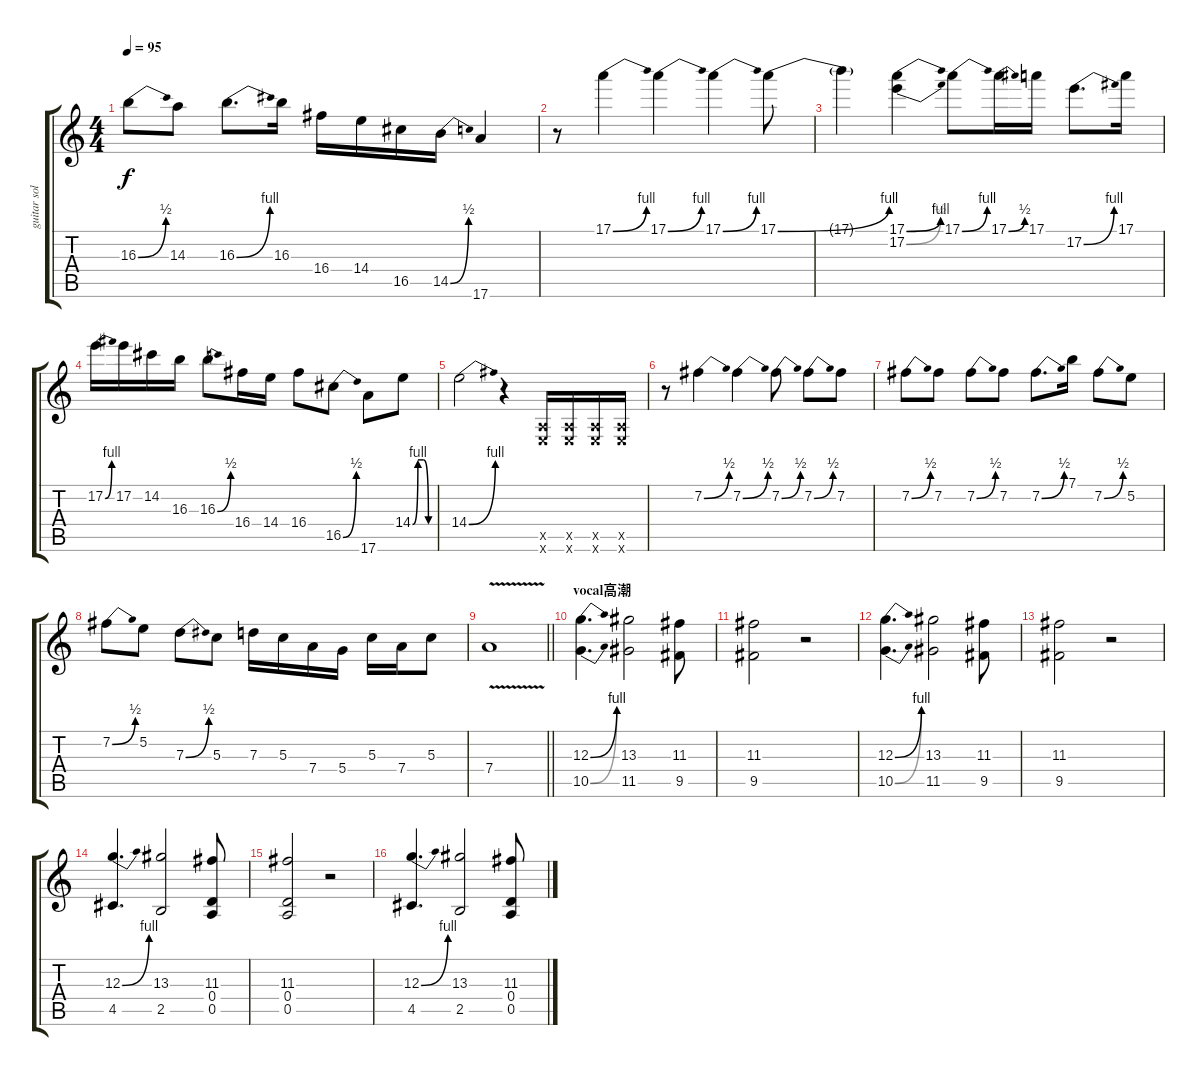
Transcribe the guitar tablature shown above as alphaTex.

\track ("guitar solo" "guitar sol") {instrument overdrivenguitar}
\staff {score tabs}
\tuning (E4 B3 G3 D3 A2 E2) {hide}
\ts (4 4)
\tempo 95
\clef g2
\ks c
16.3{be (bend 0 0 60 2)}.8{dy f} 14.3.8 16.3{be (bend 0 0 60 4)}.8{d} 16.3.16 16.4.16 14.4.16 16.5.16 14.5{be (bend 0 0 60 2)}.16 17.6.4 |
r.8 17.1{be (bend 0 0 60 4)}.4 17.1{be (bend 0 0 60 4)}.4 17.1{be (bend 0 0 60 4)}.4 17.1{be (bend 0 0 60 4)}.8 |
17.1{t}.4 (17.1{be (bend 0 0 60 4)} 17.2{be (bend 0 0 60 2)}).4 17.1{be (bend 0 0 60 4)}.8 17.1{be (bend 0 0 60 2)}.16 17.1.16 17.2{be (bend 0 0 60 4)}.8{d} 17.1.16 |
17.2{be (bend 0 0 60 4)}.16 17.2.16 14.2.16 16.3.16 16.3{be (bend 0 0 60 2)}.8 16.4.16 14.4.16 16.4.8 16.5{be (bend 0 0 60 2)}.8 17.6.8 14.4{be (custom 0 0 15 4 30 4 45 0 60 0)}.8 |
14.4{be (bend 0 0 60 4)}.2 r.4 (0.5{x} 0.6{x}).16 (0.5{x} 0.6{x}).16 (0.5{x} 0.6{x}).16 (0.5{x} 0.6{x}).16 |
r.8 7.2{be (bend 0 0 60 2)}.4 7.2{be (bend 0 0 60 2)}.4 7.2{be (bend 0 0 60 2)}.8 7.2{be (bend 0 0 60 2)}.8 7.2.8 |
7.2{be (bend 0 0 60 2)}.8 7.2.8 7.2{be (bend 0 0 60 2)}.8 7.2.8 7.2{be (bend 0 0 60 2)}.8{d} 7.1.16 7.2{be (bend 0 0 60 2)}.8 5.2.8 |
7.2{be (bend 0 0 60 2)}.8 5.2.8 7.3{be (bend 0 0 60 2)}.8 5.3.8 7.3.16 5.3.16 7.4.16 5.4.16 5.3.16 7.4.16 5.3.8 |
\barLineRight lightlight
7.4{v}.1 |
\section ("" "vocal高潮")
(12.3{be (bend 0 0 60 4)} 10.5{be (bend 0 0 60 4)}).4{d} (13.3 11.5).2 (11.3 9.5).8 |
(11.3 9.5).2 r.2 |
(12.3{be (bend 0 0 60 4)} 10.5{be (bend 0 0 60 4)}).4{d} (13.3 11.5).2 (11.3 9.5).8 |
(11.3 9.5).2 r.2 |
(12.3{be (bend 0 0 60 4)} 4.5).4{d} (13.3 2.5).2 (11.3 0.4 0.5).8 |
(11.3 0.4 0.5).2 r.2 |
(12.3{be (bend 0 0 60 4)} 4.5).4{d} (13.3 2.5).2 (11.3 0.4 0.5).8
